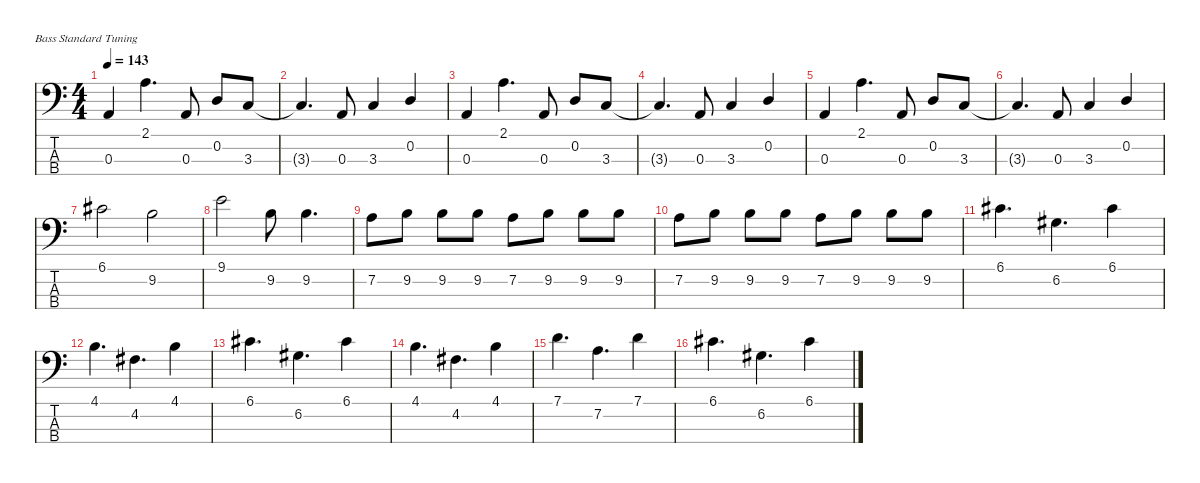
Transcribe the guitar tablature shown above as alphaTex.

\defaultSystemsLayout 4
\hideDynamics
\bracketExtendMode nobrackets
\singleTrackTrackNamePolicy hidden
\multiTrackTrackNamePolicy hidden
\firstSystemTrackNameMode fullname
\firstSystemTrackNameOrientation horizontal
\otherSystemsTrackNameOrientation horizontal
\track ("Bass" "el.bs.") {instrument electricbassfinger}
\staff {score tabs}
\tuning (G2 D2 A1 E1)
\ts (4 4)
\tempo 143
\clef f4
\ks c
0.3.4{dy f beam Up} 2.1.4{d beam Down} 0.3.8{beam Up} 0.2.8{beam Up} 3.3.8{beam Up} |
3.3{t}.4{d beam Up} 0.3.8{beam Up} 3.3.4{beam Up} 0.2.4{beam Up} |
0.3.4{beam Up} 2.1.4{d beam Down} 0.3.8{beam Up} 0.2.8{beam Up} 3.3.8{beam Up} |
3.3{t}.4{d beam Up} 0.3.8{beam Up} 3.3.4{beam Up} 0.2.4{beam Up} |
0.3.4{beam Up} 2.1.4{d beam Down} 0.3.8{beam Up} 0.2.8{beam Up} 3.3.8{beam Up} |
3.3{t}.4{d beam Up} 0.3.8{beam Up} 3.3.4{beam Up} 0.2.4{beam Up} |
6.1{acc #}.2{beam Down} 9.2.2{beam Down} |
9.1.2{beam Down} 9.2.8{beam Down} 9.2.4{d beam Down} |
7.2.8{beam Down} 9.2.8{beam Down} 9.2.8{beam Down} 9.2.8{beam Down} 7.2.8{beam Down} 9.2.8{beam Down} 9.2.8{beam Down} 9.2.8{beam Down} |
7.2.8{beam Down} 9.2.8{beam Down} 9.2.8{beam Down} 9.2.8{beam Down} 7.2.8{beam Down} 9.2.8{beam Down} 9.2.8{beam Down} 9.2.8{beam Down} |
6.1{acc #}.4{d beam Down} 6.2{acc #}.4{d beam Down} 6.1{acc #}.4{beam Down} |
4.1.4{d beam Down} 4.2{acc #}.4{d beam Down} 4.1.4{beam Down} |
6.1{acc #}.4{d beam Down} 6.2{acc #}.4{d beam Down} 6.1{acc #}.4{beam Down} |
4.1.4{d beam Down} 4.2{acc #}.4{d beam Down} 4.1.4{beam Down} |
7.1.4{d beam Down} 7.2.4{d beam Down} 7.1.4{beam Down} |
6.1{acc #}.4{d beam Down} 6.2{acc #}.4{d beam Down} 6.1{acc #}.4{beam Down}
